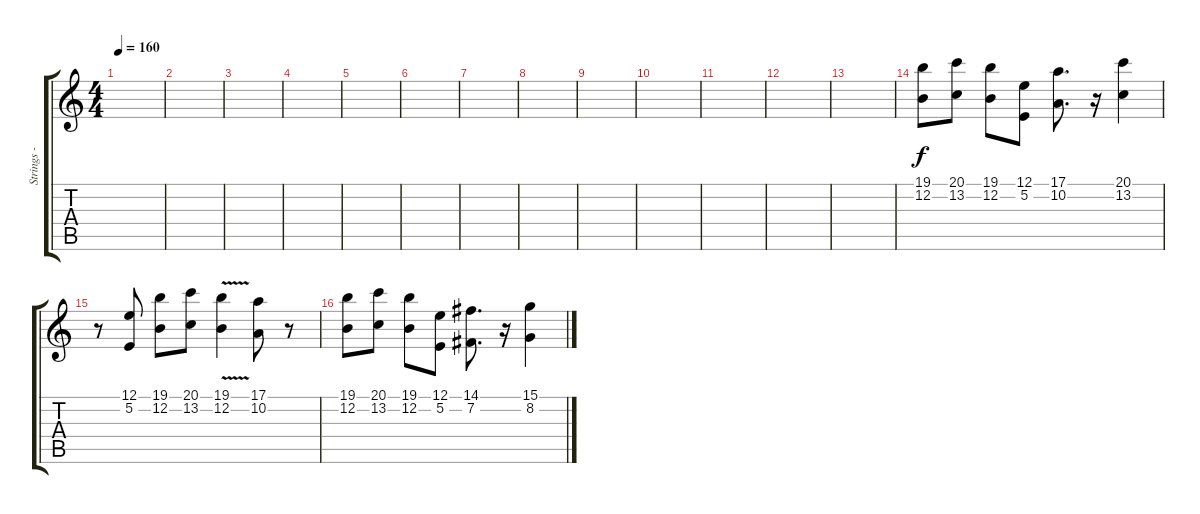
\track ("Strings - Jonathan Chu & Tate Olsen" "Strings - ") {instrument stringensemble1}
\staff {score tabs}
\tuning (E4 B3 G3 D3 A2 E2) {hide}
\ts (4 4)
\tempo 160
\clef g2
\ks c
|
|
|
|
|
|
|
|
|
|
|
|
|
(19.1 12.2).8 (20.1 13.2).8 (19.1 12.2).8 (12.1 5.2).8 (17.1 10.2).8{d} r.16 (20.1 13.2).4 |
r.8 (12.1 5.2).8 (19.1 12.2).8 (20.1 13.2).8 (19.1{v} 12.2).4 (17.1 10.2).8 r.8 |
(19.1 12.2).8 (20.1 13.2).8 (19.1 12.2).8 (12.1 5.2).8 (14.1 7.2).8{d} r.16 (15.1 8.2).4
